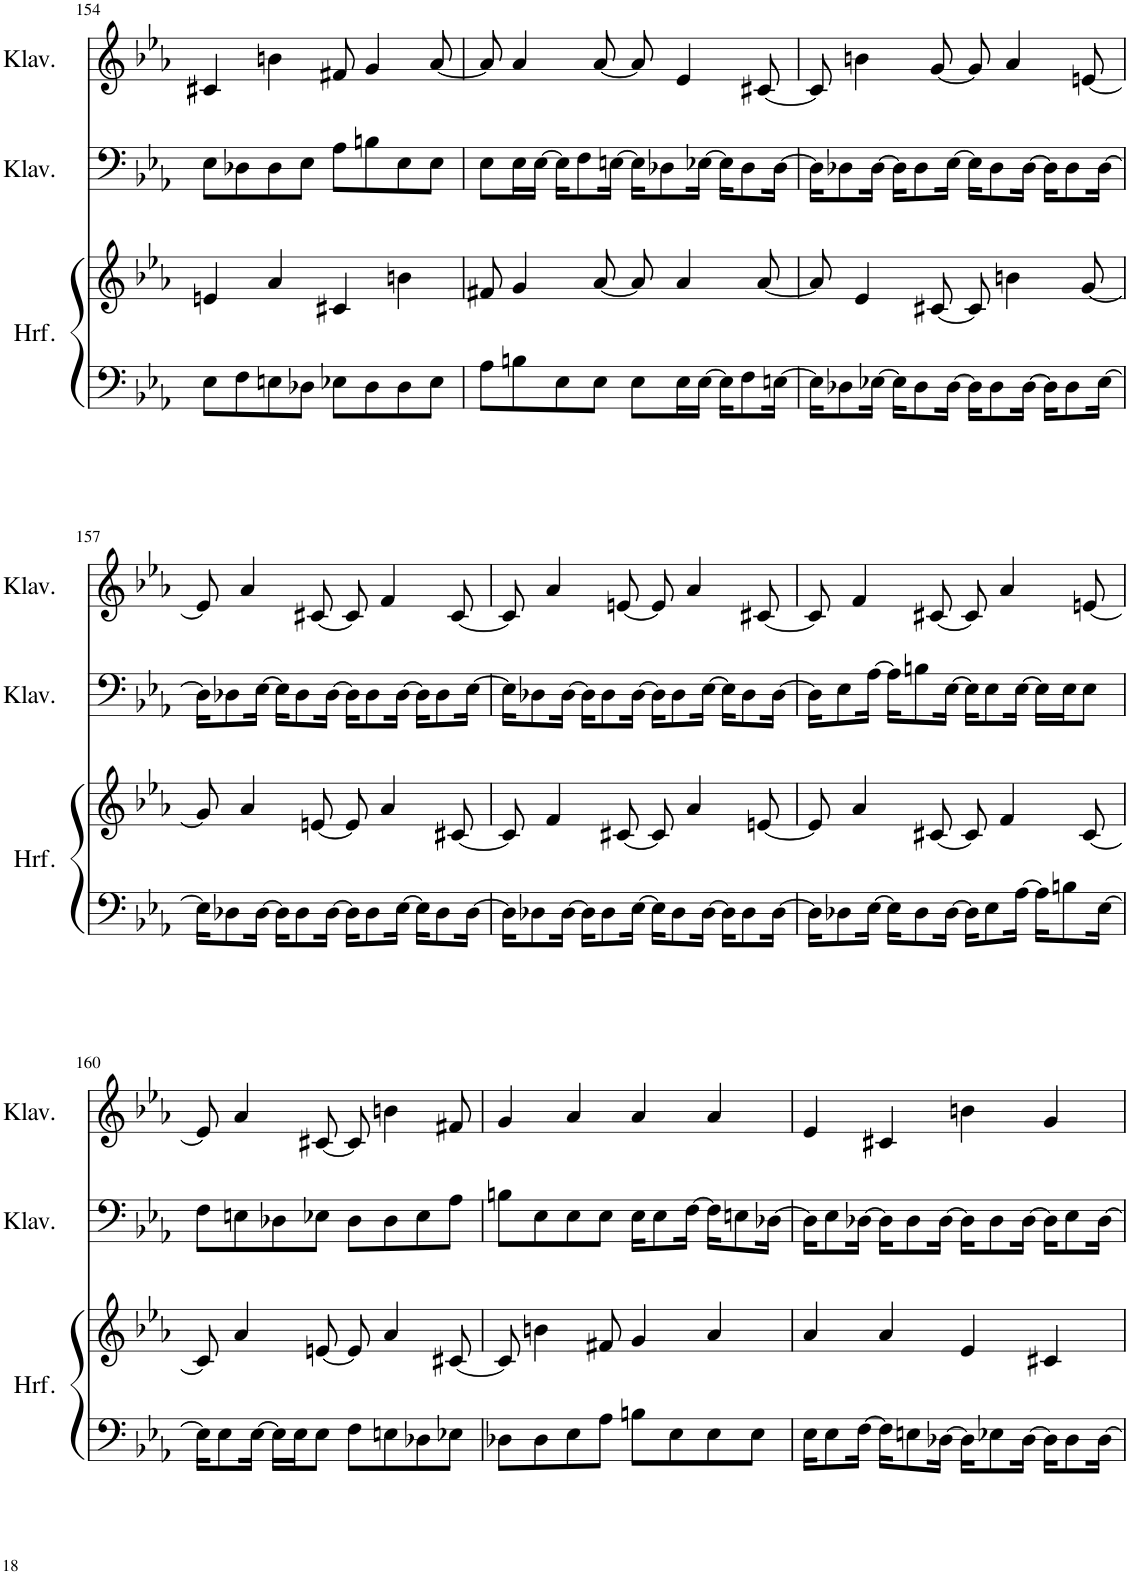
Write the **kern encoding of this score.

**kern	**kern	**kern	**kern
*part3	*part3	*part2	*part1
*staff4	*staff3	*staff2	*staff1
*I"Harfe	*	*I"Klavier	*I"Klavier
*I'Hrf.	*	*I'Klav.	*I'Klav.
!!LO:PB:g=z
*clefF4	*clefG2	*clefF4	*clefG2
*k[b-e-a-]	*k[b-e-a-]	*k[b-e-a-]	*k[b-e-a-]
*M4/4	*M4/4	*M4/4	*M4/4
=154	=154	=154	=154
8E-\L	4en/	8E-\L	4c#X/
8F\	.	8D-X\	.
8En\	4a-/	8D-\	4bn\
8D-X\J	.	8E-\J	.
8E-X\L	4c#X/	8A-\L	8f#X/
8D-\	.	8Bn\	4g/
8D-\	4bn\	8E-\	.
8E-\J	.	8E-\J	[8a-/
=155	=155	=155	=155
8A-\L	8f#X/	8E-\L	8a-/]
8Bn\	4g/	16E-\L	4a-/
.	.	[16E-\JJ	.
8E-\	.	16E-\KL]	.
.	.	8F\	.
8E-\J	[8a-/	.	[8a-/
.	.	[16En\Jk	.
8E-\L	8a-/]	16E\KL]	8a-/]
.	.	8D-X\	.
16E-\L	4a-/	.	4e-/
[16E-\JJ	.	[16E-X\Jk	.
16E-\KL]	.	16E-\KL]	.
8F\	.	8D-\	.
.	[8a-/	.	[8c#X/
[16En\Jk	.	[16D-\Jk	.
=156	=156	=156	=156
16E\KL]	8a-/]	16D-\KL]	8c#/]
8D-X\	.	8D-X\	.
.	4e-/	.	4bn\
[16E-X\Jk	.	[16D-\Jk	.
16E-\KL]	.	16D-\KL]	.
8D-\	.	8D-\	.
.	[8c#X/	.	[8g/
[16D-\Jk	.	[16E-\Jk	.
16D-\KL]	8c#/]	16E-\KL]	8g/]
8D-\	.	8D-\	.
.	4bn\	.	4a-/
[16D-\Jk	.	[16D-\Jk	.
16D-\KL]	.	16D-\KL]	.
8D-\	.	8D-\	.
.	[8g/	.	[8en/
[16E-\Jk	.	[16D-\Jk	.
!!LO:LB:g=z
=157	=157	=157	=157
16E-\KL]	8g/]	16D-\KL]	8e/]
8D-X\	.	8D-X\	.
.	4a-/	.	4a-/
[16D-\Jk	.	[16E-\Jk	.
16D-\KL]	.	16E-\KL]	.
8D-\	.	8D-\	.
.	[8en/	.	[8c#X/
[16D-\Jk	.	[16D-\Jk	.
16D-\KL]	8e/]	16D-\KL]	8c#/]
8D-\	.	8D-\	.
.	4a-/	.	4f/
[16E-\Jk	.	[16D-\Jk	.
16E-\KL]	.	16D-\KL]	.
8D-\	.	8D-\	.
.	[8c#X/	.	[8c#/
[16D-\Jk	.	[16E-\Jk	.
=158	=158	=158	=158
16D-\KL]	8c#/]	16E-\KL]	8c#/]
8D-X\	.	8D-X\	.
.	4f/	.	4a-/
[16D-\Jk	.	[16D-\Jk	.
16D-\KL]	.	16D-\KL]	.
8D-\	.	8D-\	.
.	[8c#X/	.	[8en/
[16E-\Jk	.	[16D-\Jk	.
16E-\KL]	8c#/]	16D-\KL]	8e/]
8D-\	.	8D-\	.
.	4a-/	.	4a-/
[16D-\Jk	.	[16E-\Jk	.
16D-\KL]	.	16E-\KL]	.
8D-\	.	8D-\	.
.	[8en/	.	[8c#X/
[16D-\Jk	.	[16D-\Jk	.
=159	=159	=159	=159
16D-\KL]	8e/]	16D-\KL]	8c#/]
8D-X\	.	8E-\	.
.	4a-/	.	4f/
[16E-\Jk	.	[16A-\Jk	.
16E-\KL]	.	16A-\KL]	.
8D-\	.	8Bn\	.
.	[8c#X/	.	[8c#X/
[16D-\Jk	.	[16E-\Jk	.
16D-\KL]	8c#/]	16E-\KL]	8c#/]
8E-\	.	8E-\	.
.	4f/	.	4a-/
[16A-\Jk	.	[16E-\Jk	.
16A-\KL]	.	16E-\LL]	.
8Bn\	.	16E-\J	.
.	[8c#/	8E-\J	[8en/
[16E-\Jk	.	.	.
!!LO:LB:g=z
=160	=160	=160	=160
16E-\KL]	8c#/]	8F\L	8e/]
8E-\	.	.	.
.	4a-/	8En\	4a-/
[16E-\Jk	.	.	.
16E-\LL]	.	8D-X\	.
16E-\J	.	.	.
8E-\J	[8en/	8E-X\J	[8c#X/
8F\L	8e/]	8D-\L	8c#/]
8En\	4a-/	8D-\	4bn\
8D-X\	.	8E-\	.
8E-X\J	[8c#X/	8A-\J	8f#X/
=161	=161	=161	=161
8D-X\L	8c#/]	8Bn\L	4g/
8D-\	4bn\	8E-\	.
8E-\	.	8E-\	4a-/
8A-\J	8f#X/	8E-\J	.
8Bn\L	4g/	16E-\KL	4a-/
.	.	8E-\	.
8E-\	.	.	.
.	.	[16F\Jk	.
8E-\	4a-/	16F\KL]	4a-/
.	.	8En\	.
8E-\J	.	.	.
.	.	[16D-X\Jk	.
=162	=162	=162	=162
16E-\KL	4a-/	16D-\KL]	4e-/
8E-\	.	8E-\	.
[16F\Jk	.	[16D-X\Jk	.
16F\KL]	4a-/	16D-\KL]	4c#X/
8En\	.	8D-\	.
[16D-X\Jk	.	[16D-\Jk	.
16D-\KL]	4e-/	16D-\KL]	4bn\
8E-X\	.	8D-\	.
[16D-\Jk	.	[16D-\Jk	.
16D-\KL]	4c#X/	16D-\KL]	4g/
8D-\	.	8E-\	.
[16D-\Jk	.	[16D-\Jk	.
=	=	=	=
*-	*-	*-	*-
